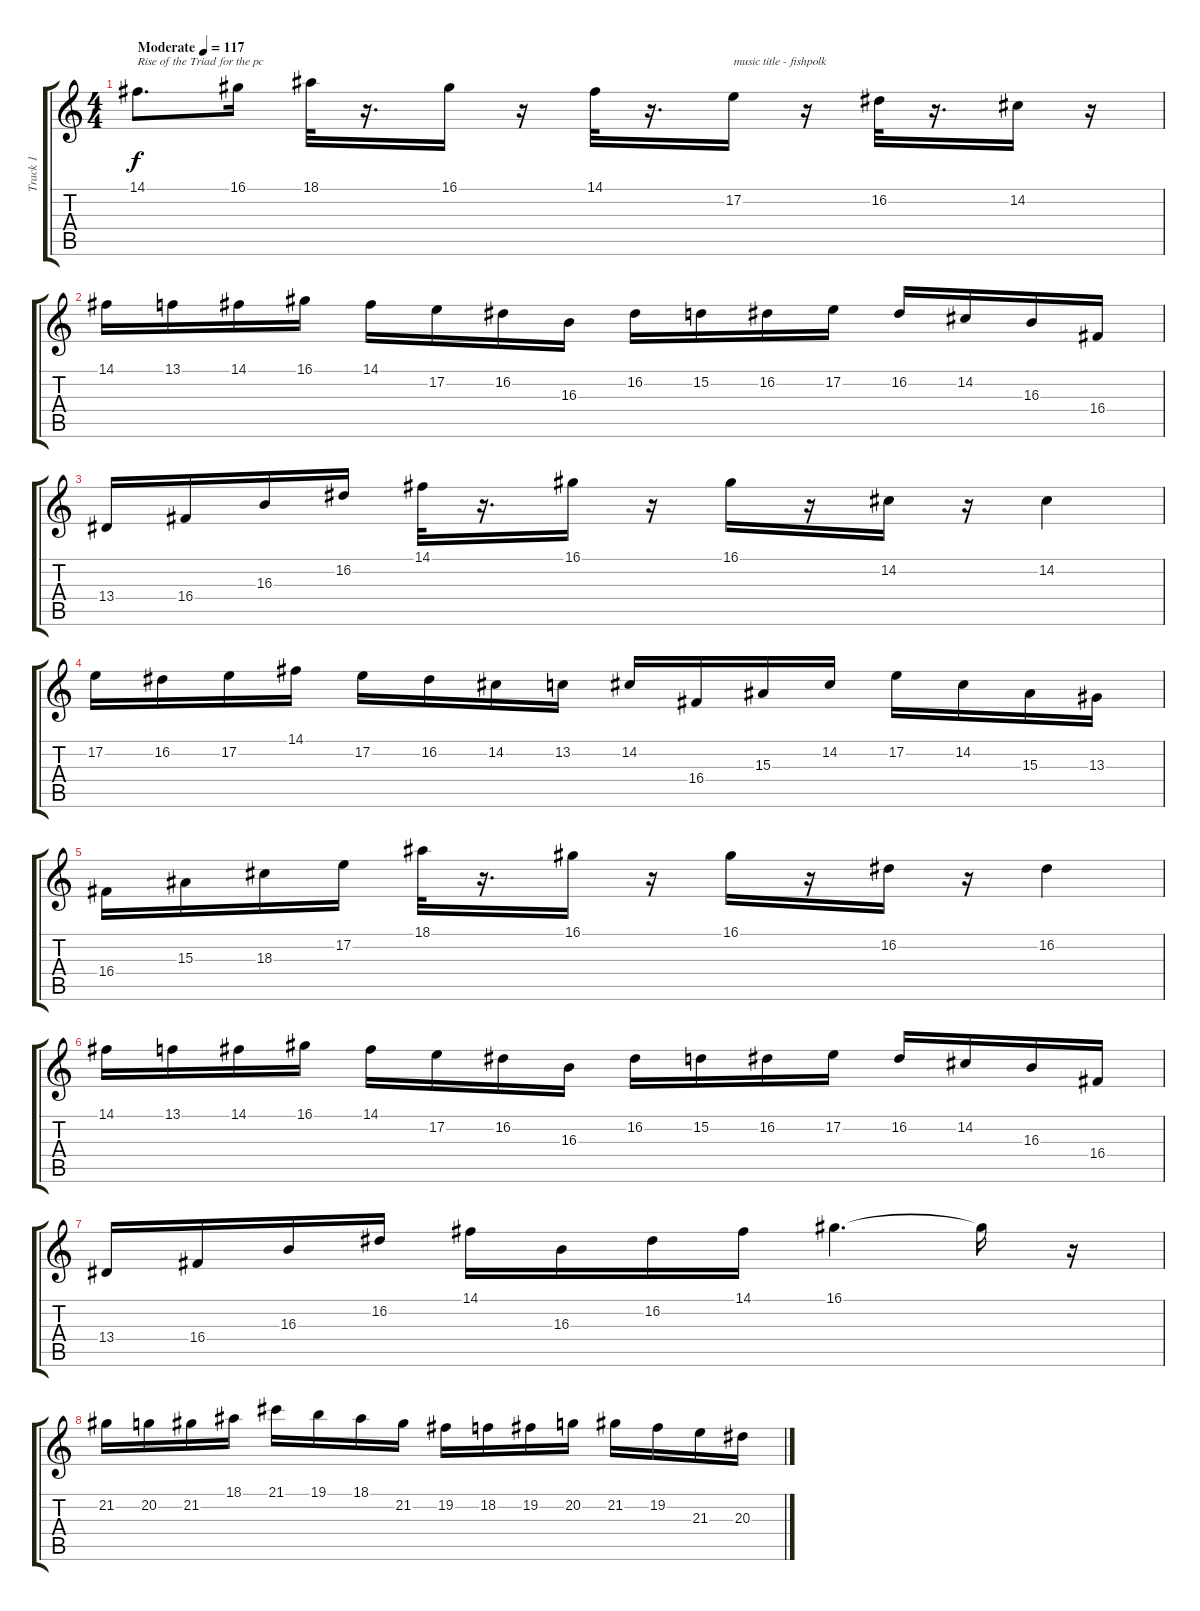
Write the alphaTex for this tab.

\track ("Track 1" "Track 1") {instrument accordion}
\staff {score tabs}
\tuning (E4 B3 G3 D3 A2 E2) {hide}
\ts (4 4)
\tempo (117 "Moderate")
\clef g2
\ks c
14.1.8{d txt "Rise of the Triad for the pc" dy f instrument accordion} 16.1.16 18.1.32 r.16{d} 16.1.16 r.16 14.1.32 r.16{d} 17.2.16{txt "music title - fishpolk"} r.16 16.2.32 r.16{d} 14.2.16 r.16 |
14.1.16 13.1.16 14.1.16 16.1.16 14.1.16 17.2.16 16.2.16 16.3.16 16.2.16 15.2.16 16.2.16 17.2.16 16.2.16 14.2.16 16.3.16 16.4.16 |
13.4.16 16.4.16 16.3.16 16.2.16 14.1.32 r.16{d} 16.1.16 r.16 16.1.16 r.16 14.2.16 r.16 14.2.4 |
17.2.16 16.2.16 17.2.16 14.1.16 17.2.16 16.2.16 14.2.16 13.2.16 14.2.16 16.4.16 15.3.16 14.2.16 17.2.16 14.2.16 15.3.16 13.3.16 |
16.4.16 15.3.16 18.3.16 17.2.16 18.1.32 r.16{d} 16.1.16 r.16 16.1.16 r.16 16.2.16 r.16 16.2.4 |
14.1.16 13.1.16 14.1.16 16.1.16 14.1.16 17.2.16 16.2.16 16.3.16 16.2.16 15.2.16 16.2.16 17.2.16 16.2.16 14.2.16 16.3.16 16.4.16 |
13.4.16 16.4.16 16.3.16 16.2.16 14.1.16 16.3.16 16.2.16 14.1.16 16.1.4{d} 16.1{t}.16 r.16 |
21.2.16 20.2.16 21.2.16 18.1.16 21.1.16 19.1.16 18.1.16 21.2.16 19.2.16 18.2.16 19.2.16 20.2.16 21.2.16 19.2.16 21.3.16 20.3.16
